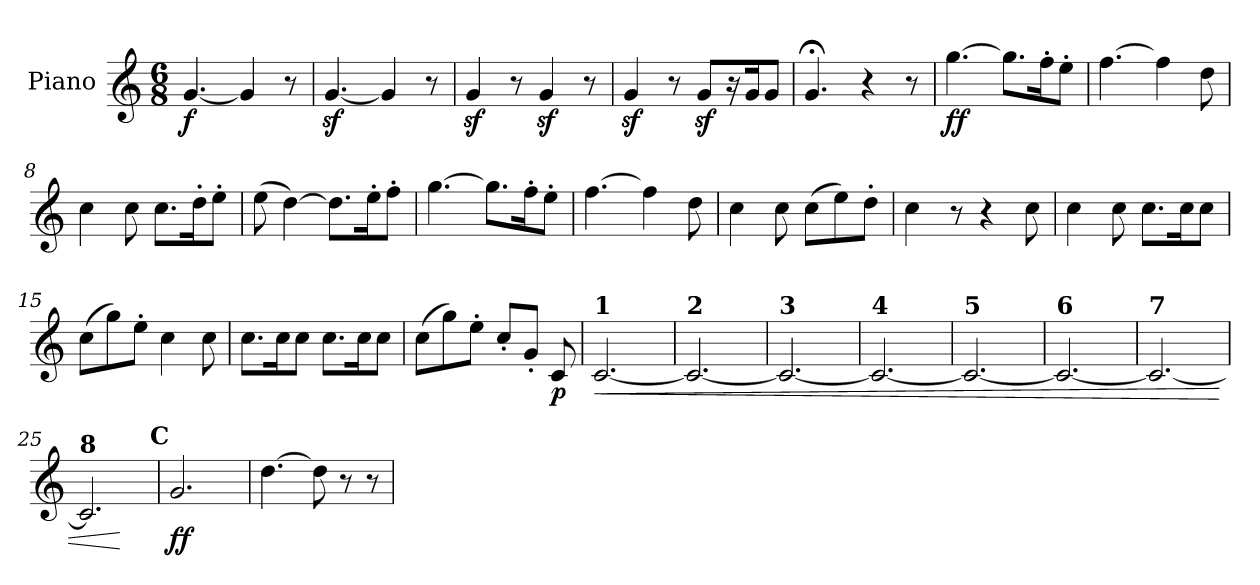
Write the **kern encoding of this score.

**kern	**dynam
*part1	*part1
*staff1	*staff1
*I"Piano	*
*I'Pno.	*
*clefG2	*
*ITrd2c3	*
*k[f#c#g#]	*
*M6/8	*
*MM150	*
=1	=1
!	!LO:DY:b
[4.e/	f
4e/]	.
8r	.
=2	=2
[4.ez</	.
4e/]	.
8r	.
=3	=3
4ez</	.
8r	.
4ez</	.
8r	.
=4	=4
4ez</	.
8r	.
8ez</L	.
16r	.
16e/K	.
8e/J	.
=5	=5
4.e;</	.
4r	.
8r	.
=6	=6
!	!LO:DY:b
[4.ee\	ff
8.ee\L]	.
16dd'\K	.
8cc#'\J	.
=7	=7
[4.dd\	.
4dd\]	.
8b\	.
=8	=8
4a\	.
8a\	.
8.a\L	.
16b'\K	.
8cc#'\J	.
!!LO:LB:g=z
=9	=9
(8cc#\	.
[4b\)	.
8.b\L]	.
16cc#'\K	.
8dd'\J	.
=10	=10
[4.ee\	.
8.ee\L]	.
16dd'\K	.
8cc#'\J	.
=11	=11
[4.dd\	.
4dd\]	.
8b\	.
=12	=12
4a\	.
8a\	.
(8a\L	.
8cc#\)	.
8b'\J	.
=13	=13
4a\	.
8r	.
4r	.
8a\	.
=14	=14
4a\	.
8a\	.
8.a\L	.
16a\K	.
8a\J	.
=15	=15
(8a\L	.
8ee\)	.
8cc#'\J	.
4a\	.
8a\	.
=16	=16
8.a\L	.
16a\K	.
8a\J	.
8.a\L	.
16a\K	.
8a\J	.
!!LO:LB:g=z
=17	=17
(8a\L	.
8ee\)	.
8cc#'\J	.
8a'/L	.
8e'/J	.
!	!LO:DY:b
8A/	p
=18	=18
!LO:TX:a:B:t=1	!
!	!LO:HP:b
[2.A/	<
=19	=19
!LO:TX:a:B:t=2	!
2.A/_	.
=20	=20
!LO:TX:a:B:t=3	!
2.A/_	.
=21	=21
!LO:TX:a:B:t=4	!
2.A/_	.
=22	=22
!LO:TX:a:B:t=5	!
2.A/_	.
=23	=23
!LO:TX:a:B:t=6	!
2.A/_	.
=24	=24
!LO:TX:a:B:t=7	!
2.A/_	.
=25	=25
!LO:TX:a:B:t=8	!
2.A/]	.
.	[
!!LO:REH:place=s1:a:B:enc=none:fs=14:t=C
=26	=26
!	!LO:DY:b
2.e/	ff
=27	=27
[4.b\	.
8b\]	.
8r	.
8r	.
=	=
*-	*-
